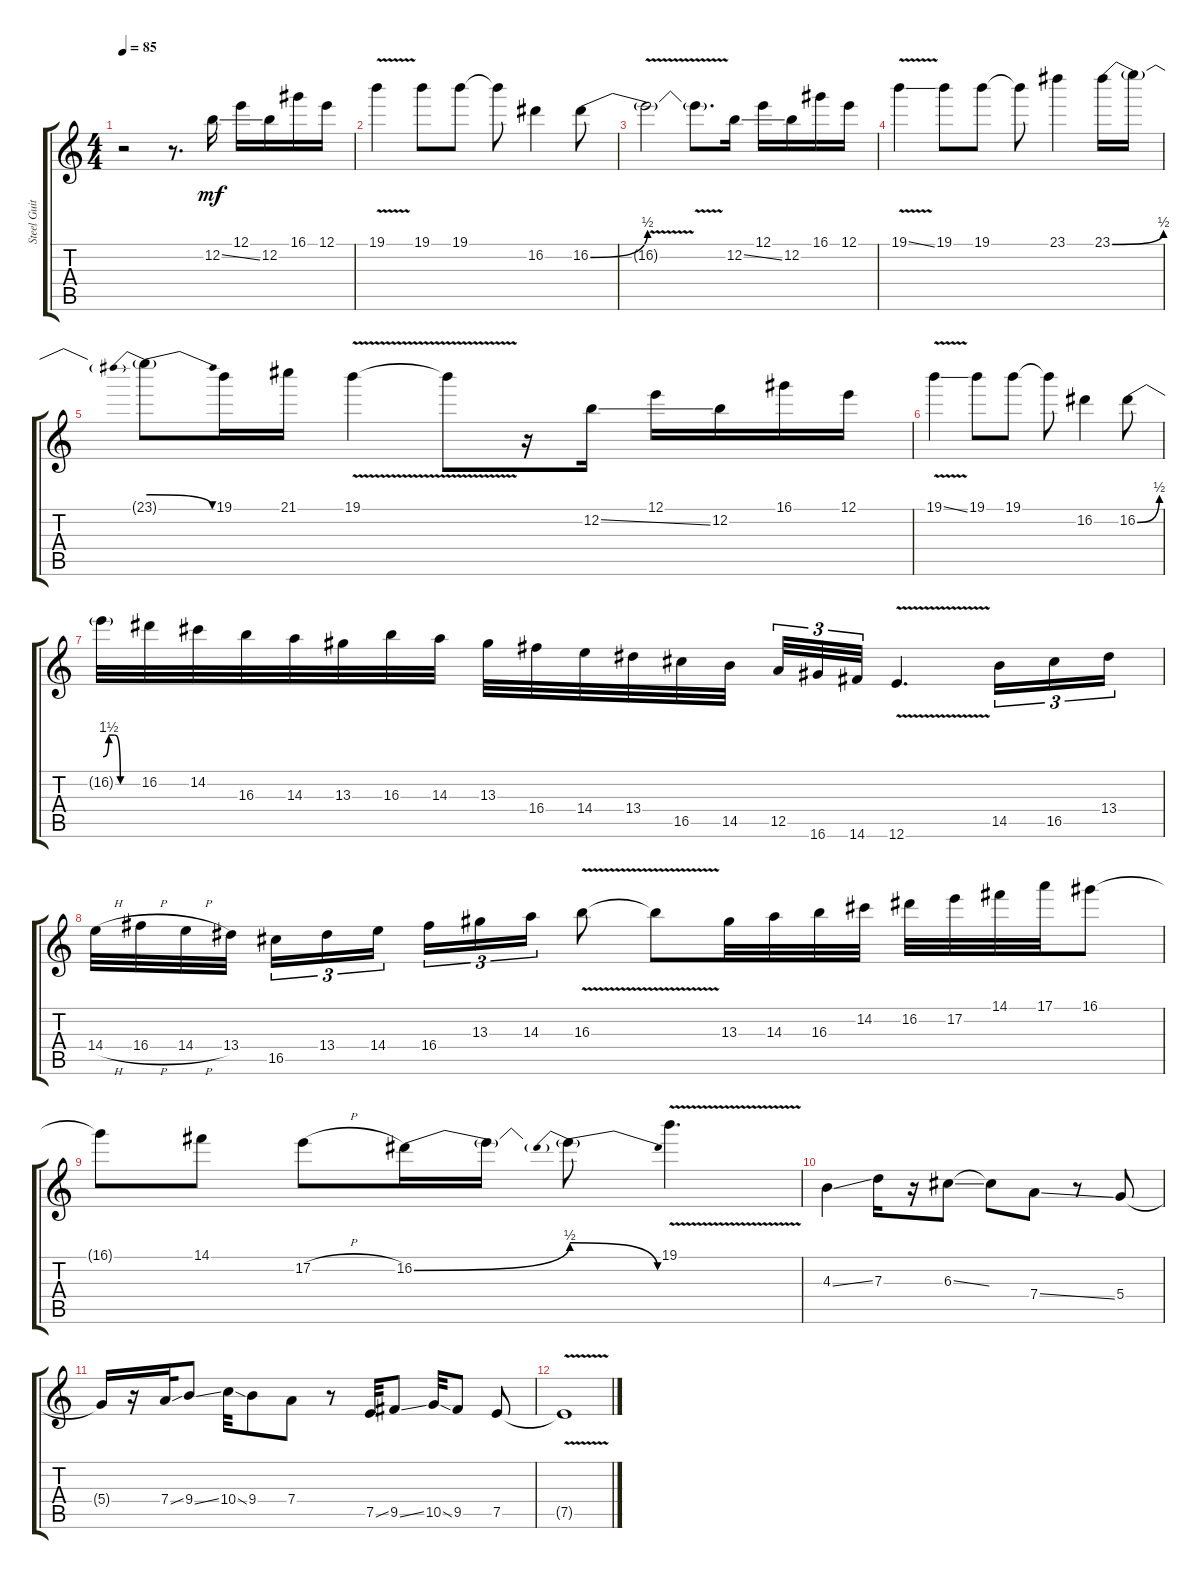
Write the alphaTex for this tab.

\track ("Steel Guitar" "Steel Guit") {instrument overdrivenguitar}
\staff {score tabs}
\tuning (E4 B3 G3 D3 A2 E2) {hide}
\ts (4 4)
\tempo 85
\clef g2
\ks c
r.2{dy mf} r.8{d} 12.2{ss}.16 12.1.16 12.2.16 16.1.16 12.1.16 |
19.1{v}.4 19.1.8 19.1.8 19.1{t}.8 16.2.4 16.2{be (bend 0 0 60 2)}.8 |
16.2{v t}.2 16.2{t}.8{d} 12.2{ss}.16 12.1.16 12.2.16 16.1.16 12.1.16 |
19.1{v ss}.4 19.1.8 19.1.8 19.1{t}.8 23.1.4 23.1{be (bend 0 0 60 2)}.16 23.1{t}.16 |
23.1{be (prebendrelease 0 2 60 0) t}.8 19.1.16 21.1.16 19.1{v}.4 19.1{t}.8 r.16 12.2{ss}.16 12.1.16 12.2.16 16.1.16 12.1.16 |
19.1{v ss}.4 19.1.8 19.1.8 19.1{t}.8 16.2.4 16.2{be (bend 0 0 60 2)}.8 |
16.2{be (custom 0 2 10 6 20 6 30 0 60 0) t}.32 16.2.32 14.2.32 16.3.32 14.3.32 13.3.32 16.3.32 14.3.32 13.3.32 16.4.32 14.4.32 13.4.32 16.5.32 14.5.32{beam splitsecondary} 12.5.32{tu (3 2)} 16.6.32{tu (3 2)} 14.6.32{tu (3 2)} 12.6{v}.4{d} 14.5.16{tu (3 2)} 16.5.16{tu (3 2)} 13.4.16{tu (3 2)} |
14.4{h}.32 16.4{h}.32 14.4{h}.32 13.4.32{beam splitsecondary} 16.5.16{tu (3 2)} 13.4.16{tu (3 2)} 14.4.16{tu (3 2)} 16.4.16{tu (3 2)} 13.3.16{tu (3 2)} 14.3.16{tu (3 2)} 16.3{v}.8 16.3{t}.8 13.3.32 14.3.32 16.3.32 14.2.32 16.2.32 17.2.32 14.1.32 17.1.32 16.1.8 |
16.1{t}.8 14.1.8 17.2{h}.8 16.2{be (bend 0 0 60 2)}.16 16.2{t}.16 16.2{be (prebendrelease 0 2 60 0) t}.8 19.1{v}.4{d} |
4.3{ss}.4 7.3.16 r.16 6.3{ss}.8 6.3{t}.8 7.4{ss}.8 r.8 5.4.8 |
5.4{t}.16 r.16 7.4{ss}.32 9.4{ss}.8 10.4{ss}.32 9.4.8 7.4.8 r.8 7.5{ss}.32 9.5{ss}.8 10.5{ss}.32 9.5.8 7.5.8 |
7.5{v t}.1
